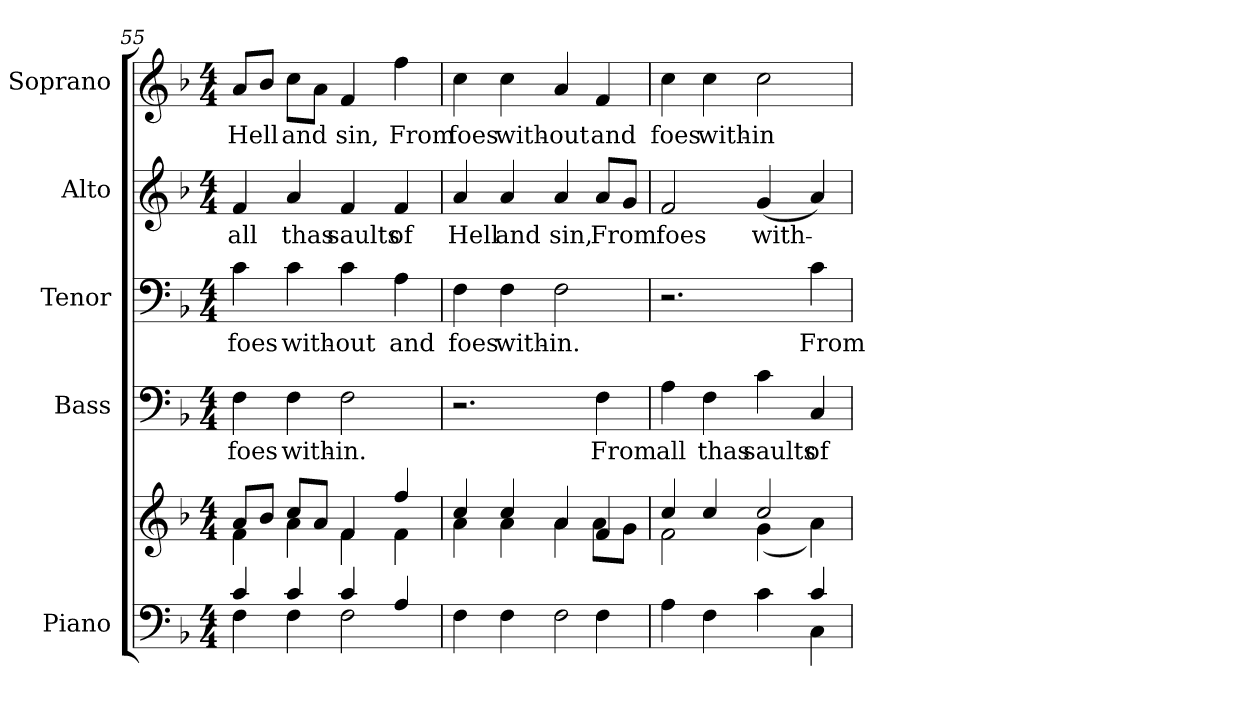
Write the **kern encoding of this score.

**kern	**kern	**kern	**text	**kern	**text	**kern	**text	**kern	**text
*part5	*part5	*part4	*part4	*part3	*part3	*part2	*part2	*part1	*part1
*staff6	*staff5	*staff4	*staff4	*staff3	*staff3	*staff2	*staff2	*staff1	*staff1
*I"Piano	*	*I"Bass	*	*I"Tenor	*	*I"Alto	*	*I"Soprano	*
*I'Pno.	*	*I'B.	*	*I'T.	*	*I'A.	*	*I'S.	*
*clefF4	*clefG2	*clefF4	*	*clefF4	*	*clefG2	*	*clefG2	*
*k[b-]	*k[b-]	*k[b-]	*	*k[b-]	*	*k[b-]	*	*k[b-]	*
*F:	*F:	*F:	*	*F:	*	*F:	*	*F:	*
*M4/4	*M4/4	*M4/4	*	*M4/4	*	*M4/4	*	*M4/4	*
=55	=55	=55	=55	=55	=55	=55	=55	=55	=55
*^	*^	*	*	*	*	*	*	*	*
!	!	!	!	!	!LO:LY:b:color=#000000	!	!	!	!	!	!
!	!	!	!	!	!	!	!LO:LY:b:color=#000000	!	!	!	!
!	!	!	!	!	!	!	!	!	!LO:LY:b:color=#000000	!	!
!	!	!	!	!	!	!	!	!	!	!	!LO:LY:b:color=#000000
4ci/	4Fi\	8ai/L	4fi\	4Fi\	foes	4ci\	foes	4fi/	all	8ai/L	Hell
.	.	8b-i/J	.	.	.	.	.	.	.	8b-i/J	.
!	!	!	!	!	!LO:LY:b:color=#000000	!	!	!	!	!	!
!	!	!	!	!	!	!	!LO:LY:b:color=#000000	!	!	!	!
!	!	!	!	!	!	!	!	!	!LO:LY:b:color=#000000	!	!
!	!	!	!	!	!	!	!	!	!	!	!LO:LY:b:color=#000000
4ci/	4Fi\	8cci/L	4ai\	4Fi\	with-	4ci\	with-	4ai/	thas	8cci\L	and
.	.	8ai/J	.	.	.	.	.	.	.	8ai\J	.
!	!	!	!	!	!LO:LY:b:color=#000000	!	!	!	!	!	!
!	!	!	!	!	!	!	!LO:LY:b:color=#000000	!	!	!	!
!	!	!	!	!	!	!	!	!	!LO:LY:b:color=#000000	!	!
!	!	!	!	!	!	!	!	!	!	!	!LO:LY:b:color=#000000
4ci/	2Fi\	4fi/	4fi\	2Fi\	-in.	4ci\	-out	4fi/	saults	4fi/	sin,
!	!	!	!	!	!	!	!LO:LY:b:color=#000000	!	!	!	!
!	!	!	!	!	!	!	!	!	!LO:LY:b:color=#000000	!	!
!	!	!	!	!	!	!	!	!	!	!	!LO:LY:b:color=#000000
4Ai/	.	4ffi/	4fi\	.	.	4Ai\	and	4fi/	of	4ffi\	From
=56	=56	=56	=56	=56	=56	=56	=56	=56	=56	=56	=56
!	!	!	!	!	!	!	!LO:LY:b:color=#000000	!	!	!	!
!	!	!	!	!	!	!	!	!	!LO:LY:b:color=#000000	!	!
!	!	!	!	!	!	!	!	!	!	!	!LO:LY:b:color=#000000
4Fi\	2.ryy	4cci/	4ai\	2.r	.	4Fi\	foes	4ai/	Hell	4cci\	foes
!	!	!	!	!	!	!	!LO:LY:b:color=#000000	!	!	!	!
!	!	!	!	!	!	!	!	!	!LO:LY:b:color=#000000	!	!
!	!	!	!	!	!	!	!	!	!	!	!LO:LY:b:color=#000000
4Fi\	.	4cci/	4ai\	.	.	4Fi\	with-	4ai/	and	4cci\	with-
!	!	!	!	!	!	!	!LO:LY:b:color=#000000	!	!	!	!
!	!	!	!	!	!	!	!	!	!LO:LY:b:color=#000000	!	!
!	!	!	!	!	!	!	!	!	!	!	!LO:LY:b:color=#000000
2Fi\	.	4ai/	4ai\	.	.	2Fi\	-in.	4ai/	sin,	4ai/	-out
!	!	!	!	!	!LO:LY:b:color=#000000	!	!	!	!	!	!
!	!	!	!	!	!	!	!	!	!LO:LY:b:color=#000000	!	!
!	!	!	!	!	!	!	!	!	!	!	!LO:LY:b:color=#000000
.	4Fi\	4fi/	8ai\L	4Fi\	From	.	.	8ai/L	From	4fi/	and
.	.	.	8gi\J	.	.	.	.	8gi/J	.	.	.
=57	=57	=57	=57	=57	=57	=57	=57	=57	=57	=57	=57
!	!	!	!	!	!LO:LY:b:color=#000000	!	!	!	!	!	!
!	!	!	!	!	!	!	!	!	!LO:LY:b:color=#000000	!	!
!	!	!	!	!	!	!	!	!	!	!	!LO:LY:b:color=#000000
2.ryy	4Ai\	4cci/	2fi\	4Ai\	all	2.r	.	2fi/	foes	4cci\	foes
!	!	!	!	!	!LO:LY:b:color=#000000	!	!	!	!	!	!
!	!	!	!	!	!	!	!	!	!	!	!LO:LY:b:color=#000000
.	4Fi\	4cci/	.	4Fi\	thas	.	.	.	.	4cci\	with-
!	!	!	!	!	!LO:LY:b:color=#000000	!	!	!	!	!	!
!	!	!	!	!	!	!	!	!	!LO:LY:b:color=#000000	!	!
!	!	!	!	!	!	!	!	!	!	!	!LO:LY:b:color=#000000
.	4ci\	2cci/	(4gi\	4ci\	saults	.	.	(4gi/	with-	2cci\	-in
!	!	!	!	!	!LO:LY:b:color=#000000	!	!	!	!	!	!
!	!	!	!	!	!	!	!LO:LY:b:color=#000000	!	!	!	!
4ci/	4Ci\	.	4ai\)	4Ci/	of	4ci\	From	4ai/)	.	.	.
*v	*v	*	*	*	*	*	*	*	*	*	*
*	*v	*v	*	*	*	*	*	*	*	*
=	=	=	=	=	=	=	=	=	=
*-	*-	*-	*-	*-	*-	*-	*-	*-	*-
